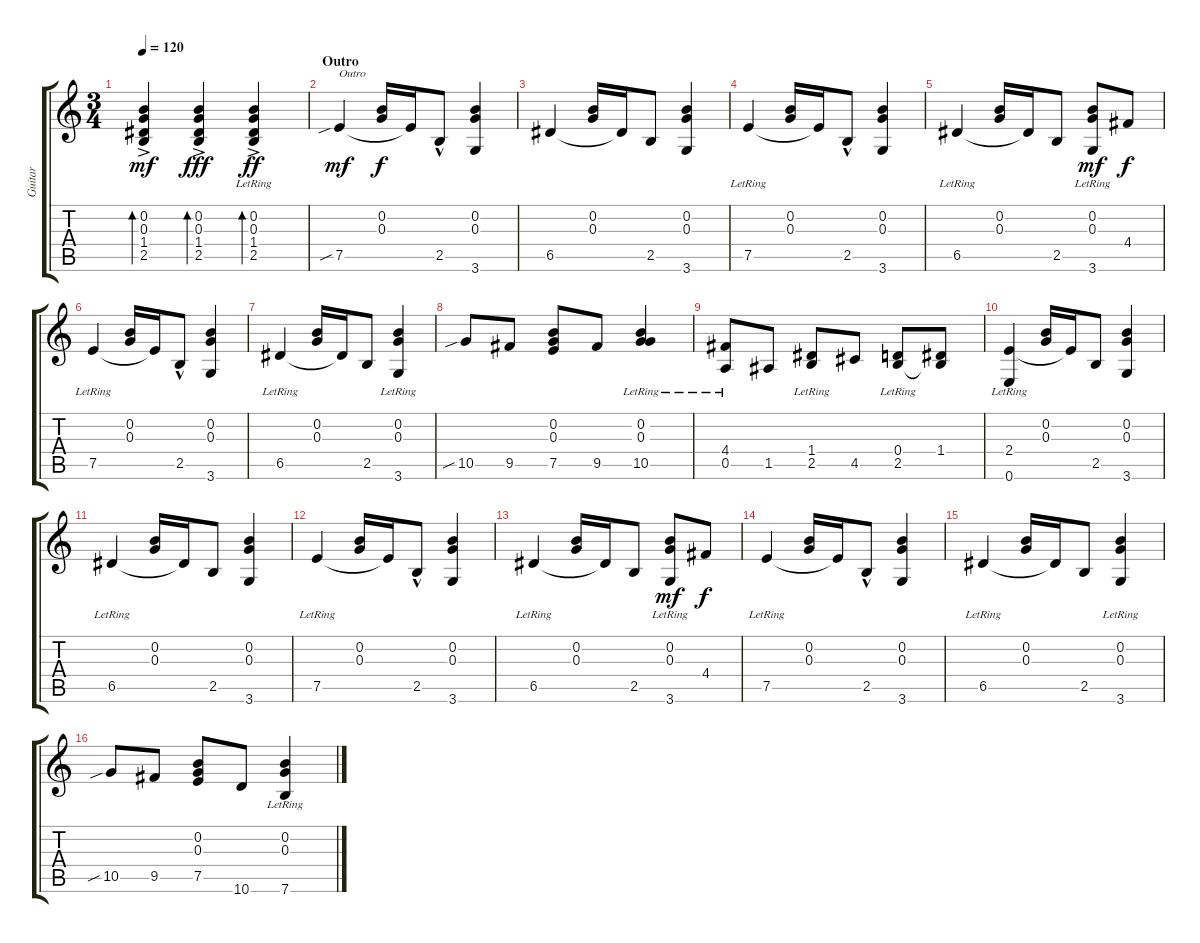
\track ("Guitar" "Guitar") {instrument acousticguitarnylon}
\staff {score tabs}
\tuning (E4 B3 G3 D3 A2 E2) {hide}
\ts (3 4)
\tempo 120
\clef g2
\ks c
(0.2 0.3{ac} 1.4 2.5).4{bd 60 dy mf} (0.2 0.3{ac} 1.4 2.5).4{bd 60 dy fff} (0.2{lr} 0.3{ac lr} 1.4 2.5).4{bd 60 dy ff} |
\section ("" "Outro")
7.5{sib}.4{txt "Outro" dy mf} (0.2 0.3).16{dy f} 7.5{t}.16 2.5{hac}.8 (0.2 0.3 3.6).4 |
6.5.4 (0.2 0.3).16 6.5{t}.16 2.5.8 (0.2 0.3 3.6).4 |
7.5{lr}.4 (0.2 0.3).16 7.5{t}.16 2.5{hac}.8 (0.2 0.3 3.6).4 |
6.5{lr}.4 (0.2 0.3).16 6.5{t}.16 2.5.8 (0.2{lr} 0.3{lr} 3.6).8{dy mf} 4.4.8{dy f} |
7.5{lr}.4 (0.2 0.3).16 7.5{t}.16 2.5{hac}.8 (0.2 0.3 3.6).4 |
6.5{lr}.4 (0.2 0.3).16 6.5{t}.16 2.5.8 (0.2{lr} 0.3{lr} 3.6).4 |
10.5{sib}.8 9.5.8 (0.2 0.3 7.5).8 9.5.8 (0.2{lr} 0.3{lr} 10.5).4 |
(4.4{lr} 0.5).8 1.5.8 (1.4{lr} 2.5).8 4.5.8 (0.4 2.5{lr}).8 (1.4 2.5{t}).8 |
(2.4{lr} 0.6{lr}).4 (0.2 0.3).16 2.4{t}.16 2.5.8 (0.2 0.3 3.6).4 |
6.5{lr}.4 (0.2 0.3).16 6.5{t}.16 2.5.8 (0.2 0.3 3.6).4 |
7.5{lr}.4 (0.2 0.3).16 7.5{t}.16 2.5{hac}.8 (0.2 0.3 3.6).4 |
6.5{lr}.4 (0.2 0.3).16 6.5{t}.16 2.5.8 (0.2{lr} 0.3{lr} 3.6).8{dy mf} 4.4.8{dy f} |
7.5{lr}.4 (0.2 0.3).16 7.5{t}.16 2.5{hac}.8 (0.2 0.3 3.6).4 |
6.5{lr}.4{volume 0} (0.2 0.3).16 6.5{t}.16 2.5.8 (0.2{lr} 0.3{lr} 3.6).4 |
10.5{sib}.8 9.5.8 (0.2 0.3 7.5).8 10.6.8 (0.2{lr} 0.3{lr} 7.6).4
